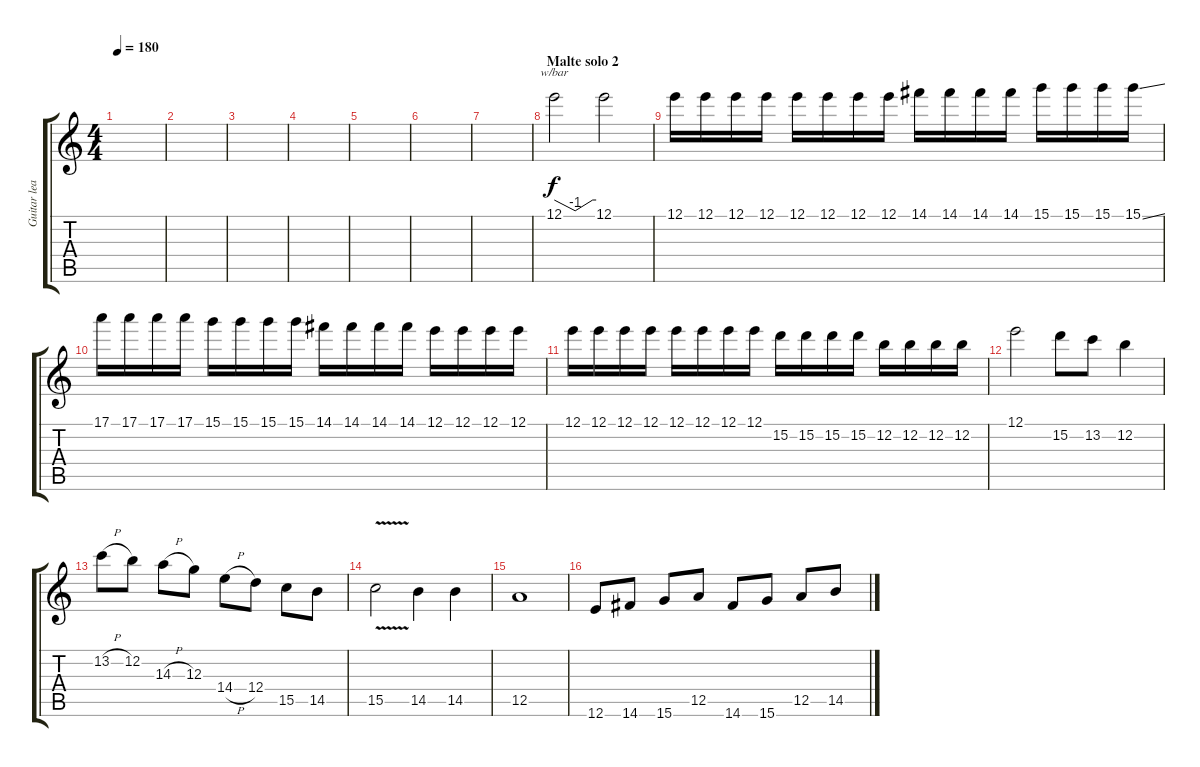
\track ("Guitar lead" "Guitar lea") {instrument distortionguitar}
\staff {score tabs}
\tuning (E4 B3 G3 D3 A2 E2) {hide}
\ts (4 4)
\tempo 180
\clef g2
\ks c
|
|
|
|
|
|
|
\section ("" "Malte solo 2")
12.1.2{tbe (custom default 0 0 30 -4 55 0 60 0) dy f} 12.1.2 |
12.1.16 12.1.16 12.1.16 12.1.16 12.1.16 12.1.16 12.1.16 12.1.16 14.1.16 14.1.16 14.1.16 14.1.16 15.1.16 15.1.16 15.1.16 15.1{ss}.16 |
17.1.16 17.1.16 17.1.16 17.1.16 15.1.16 15.1.16 15.1.16 15.1.16 14.1.16 14.1.16 14.1.16 14.1.16 12.1.16 12.1.16 12.1.16 12.1.16 |
12.1.16 12.1.16 12.1.16 12.1.16 12.1.16 12.1.16 12.1.16 12.1.16 15.2.16 15.2.16 15.2.16 15.2.16 12.2.16 12.2.16 12.2.16 12.2.16 |
12.1.2 15.2.8 13.2.8 12.2.4 |
13.2{h}.8 12.2.8 14.3{h}.8 12.3.8 14.4{h}.8 12.4.8 15.5.8 14.5.8 |
15.5{v}.2 14.5.4 14.5.4 |
12.5.1 |
12.6.8 14.6.8 15.6.8 12.5.8 14.6.8 15.6.8 12.5.8 14.5.8
